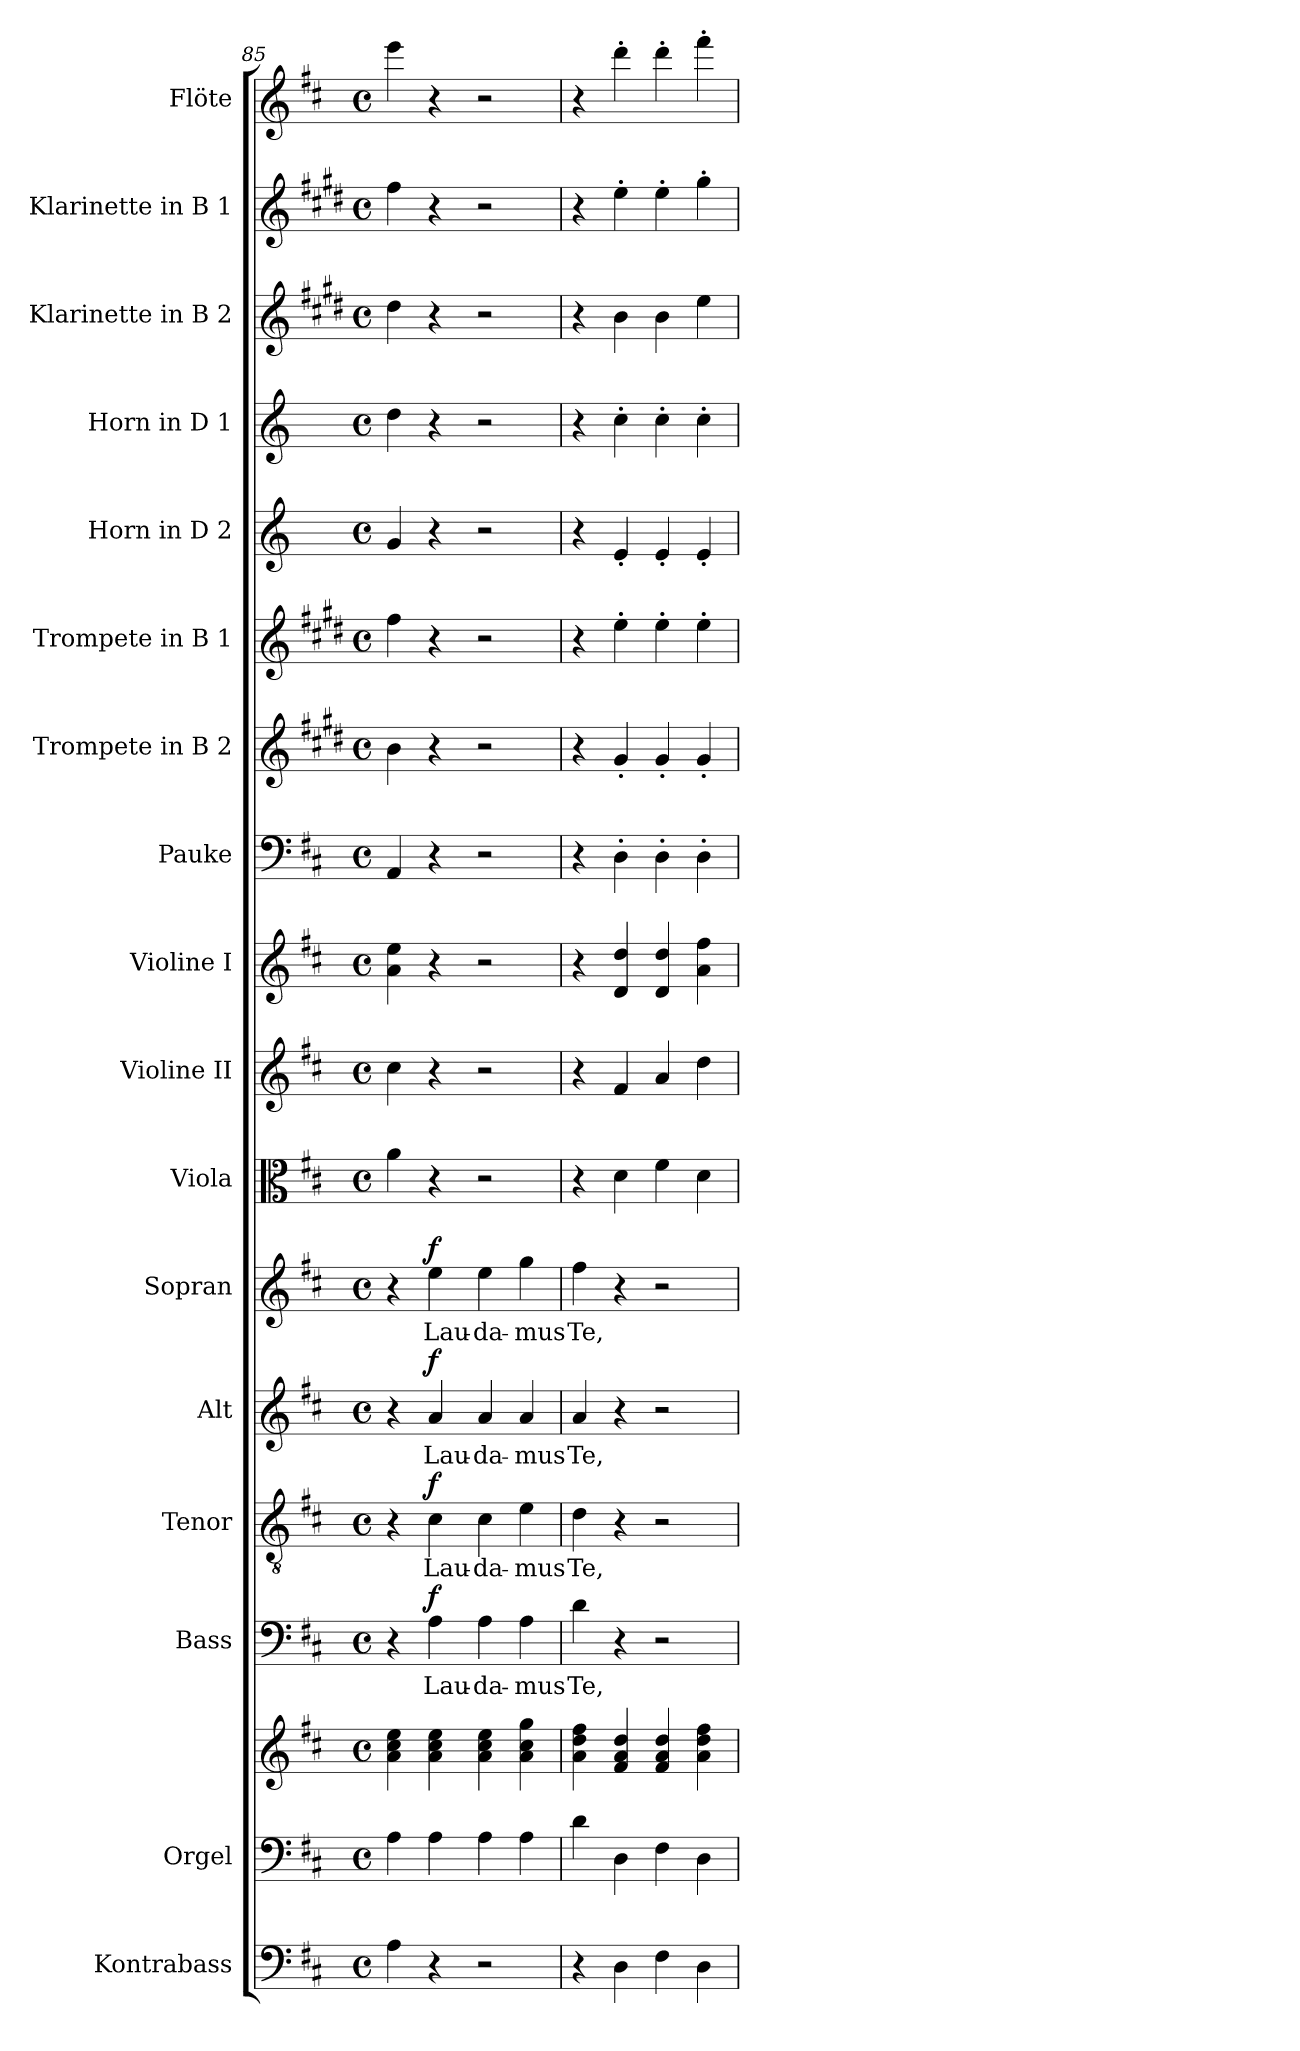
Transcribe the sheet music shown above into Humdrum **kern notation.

**kern	**kern	**kern	**kern	**text	**dynam	**kern	**text	**dynam	**kern	**text	**dynam	**kern	**text	**dynam	**kern	**kern	**kern	**kern	**kern	**kern	**kern	**kern	**kern	**kern	**kern
*part17	*part16	*part16	*part15	*part15	*part15	*part14	*part14	*part14	*part13	*part13	*part13	*part12	*part12	*part12	*part11	*part10	*part9	*part8	*part7	*part6	*part5	*part4	*part3	*part2	*part1
*staff18	*staff17	*staff16	*staff15	*staff15	*staff15	*staff14	*staff14	*staff14	*staff13	*staff13	*staff13	*staff12	*staff12	*staff12	*staff11	*staff10	*staff9	*staff8	*staff7	*staff6	*staff5	*staff4	*staff3	*staff2	*staff1
*I"Kontrabass	*I"Orgel	*	*I"Bass	*	*	*I"Tenor	*	*	*I"Alt	*	*	*I"Sopran	*	*	*I"Viola	*I"Violine II	*I"Violine I	*I"Pauke	*I"Trompete in B 2	*I"Trompete in B 1	*I"Horn in D 2	*I"Horn in D 1	*I"Klarinette in B 2	*I"Klarinette in B 1	*I"Flöte
*I'Kb.	*I'Org.	*	*I'B	*	*	*I'T	*	*	*I'A	*	*	*I'S	*	*	*I'Vla.	*I'Vl. II	*I'Vl. I	*I'Pk.	*I'Trp. 2	*I'Trp. 1	*I'Hrn. 2	*I'Hrn. 1	*I'Kl. 2	*I'Kl. 1	*I'Fl.
*clefF4	*clefF4	*clefG2	*clefF4	*	*	*clefGv2	*	*	*clefG2	*	*	*clefG2	*	*	*clefC3	*clefG2	*clefG2	*clefF4	*clefG2	*clefG2	*clefG2	*clefG2	*clefG2	*clefG2	*clefG2
*ITrd7c12	*	*	*	*	*	*	*	*	*	*	*	*	*	*	*	*	*	*	*ITrd1c2	*ITrd1c2	*ITrd-1c-2	*ITrd-1c-2	*ITrd1c2	*ITrd1c2	*
*k[f#c#]	*k[f#c#]	*k[f#c#]	*k[f#c#]	*	*	*k[f#c#]	*	*	*k[f#c#]	*	*	*k[f#c#]	*	*	*k[f#c#]	*k[f#c#]	*k[f#c#]	*k[f#c#]	*k[f#c#]	*k[f#c#]	*k[f#c#]	*k[f#c#]	*k[f#c#]	*k[f#c#]	*k[f#c#]
*D:	*D:	*D:	*D:	*	*	*D:	*	*	*D:	*	*	*D:	*	*	*D:	*D:	*D:	*D:	*D:	*D:	*D:	*D:	*D:	*D:	*D:
*M4/4	*M4/4	*M4/4	*M4/4	*	*	*M4/4	*	*	*M4/4	*	*	*M4/4	*	*	*M4/4	*M4/4	*M4/4	*M4/4	*M4/4	*M4/4	*M4/4	*M4/4	*M4/4	*M4/4	*M4/4
*met(c)	*met(c)	*met(c)	*met(c)	*	*	*met(c)	*	*	*met(c)	*	*	*met(c)	*	*	*met(c)	*met(c)	*met(c)	*met(c)	*met(c)	*met(c)	*met(c)	*met(c)	*met(c)	*met(c)	*met(c)
=85	=85	=85	=85	=85	=85	=85	=85	=85	=85	=85	=85	=85	=85	=85	=85	=85	=85	=85	=85	=85	=85	=85	=85	=85	=85
4AA\	4A\	4a\ 4cc#\ 4ee\	4r	.	.	4r	.	.	4r	.	.	4r	.	.	4a\	4cc#\	4a\ 4ee\	4AA/	4a\	4ee\	4a/	4ee\	4cc#\	4ee\	4eee\
!	!	!	!	!LO:LY:b	!LO:DY:a	!	!LO:LY:b	!LO:DY:a	!	!LO:LY:b	!LO:DY:a	!	!LO:LY:b	!LO:DY:a	!	!	!	!	!	!	!	!	!	!	!
4r	4A\	4a\ 4cc#\ 4ee\	4A\	Lau-	f	4c#\	Lau-	f	4a/	Lau-	f	4ee\	Lau-	f	4r	4r	4r	4r	4r	4r	4r	4r	4r	4r	4r
!	!	!	!	!LO:LY:b	!	!	!LO:LY:b	!	!	!LO:LY:b	!	!	!LO:LY:b	!	!	!	!	!	!	!	!	!	!	!	!
2r	4A\	4a\ 4cc#\ 4ee\	4A\	-da-	.	4c#\	-da-	.	4a/	-da-	.	4ee\	-da-	.	2r	2r	2r	2r	2r	2r	2r	2r	2r	2r	2r
!	!	!	!	!LO:LY:b	!	!	!LO:LY:b	!	!	!LO:LY:b	!	!	!LO:LY:b	!	!	!	!	!	!	!	!	!	!	!	!
.	4A\	4a\ 4cc#\ 4gg\	4A\	-mus	.	4e\	-mus	.	4a/	-mus	.	4gg\	-mus	.	.	.	.	.	.	.	.	.	.	.	.
=86	=86	=86	=86	=86	=86	=86	=86	=86	=86	=86	=86	=86	=86	=86	=86	=86	=86	=86	=86	=86	=86	=86	=86	=86	=86
!	!	!	!	!LO:LY:b	!	!	!LO:LY:b	!	!	!LO:LY:b	!	!	!LO:LY:b	!	!	!	!	!	!	!	!	!	!	!	!
4r	4d\	4a\ 4dd\ 4ff#\	4d\	Te,	.	4d\	Te,	.	4a/	Te,	.	4ff#\	Te,	.	4r	4r	4r	4r	4r	4r	4r	4r	4r	4r	4r
4DD\	4D\	4f#/ 4a/ 4dd/	4r	.	.	4r	.	.	4r	.	.	4r	.	.	4d\	4f#/	4d/ 4dd/	4D'>\	4f#'</	4dd'>\	4f#'</	4dd'>\	4a\	4dd'>\	4ddd'>\
4FF#\	4F#\	4f#/ 4a/ 4dd/	2r	.	.	2r	.	.	2r	.	.	2r	.	.	4f#\	4a/	4d/ 4dd/	4D'>\	4f#'</	4dd'>\	4f#'</	4dd'>\	4a\	4dd'>\	4ddd'>\
4DD\	4D\	4a\ 4dd\ 4ff#\	.	.	.	.	.	.	.	.	.	.	.	.	4d\	4dd\	4a\ 4ff#\	4D'>\	4f#'</	4dd'>\	4f#'</	4dd'>\	4dd\	4ff#'>\	4fff#'>\
=	=	=	=	=	=	=	=	=	=	=	=	=	=	=	=	=	=	=	=	=	=	=	=	=	=
*-	*-	*-	*-	*-	*-	*-	*-	*-	*-	*-	*-	*-	*-	*-	*-	*-	*-	*-	*-	*-	*-	*-	*-	*-	*-
